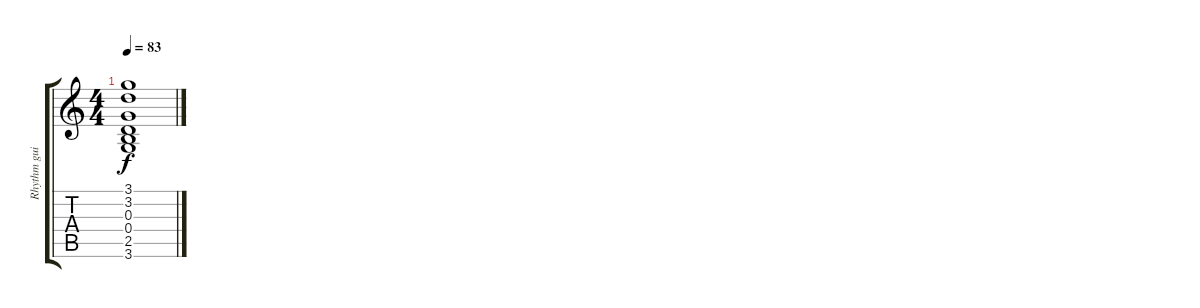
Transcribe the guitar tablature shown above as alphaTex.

\track ("Rhythm guitar" "Rhythm gui") {instrument acousticguitarsteel}
\staff {score tabs}
\tuning (E4 B3 G3 D3 A2 E2) {hide}
\ts (4 4)
\tempo 83
\clef g2
\ks c
(3.1{t} 3.2{t} 0.3{t} 0.4{t} 2.5{t} 3.6{t}).1{dy f}
